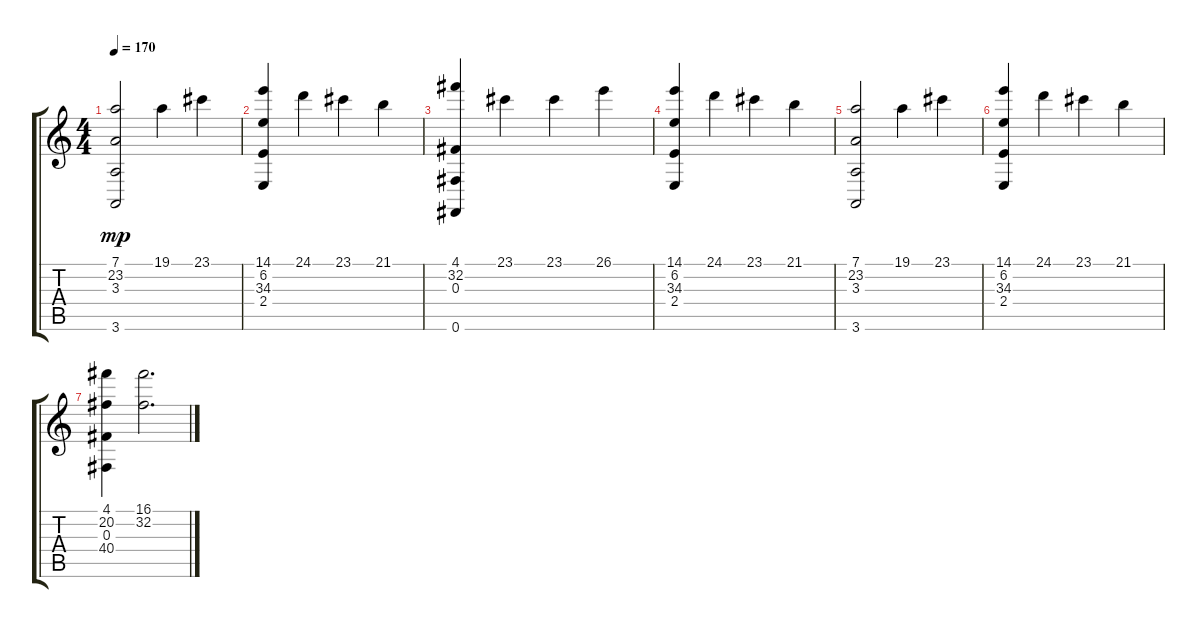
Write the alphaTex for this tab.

\track "" {instrument synthvoice}
\staff {score tabs}
\tuning (D4 Bb3 Gb3 D3 Bb2 Gb2) {hide}
\ts (4 4)
\tempo 170
\clef g2
\ks c
(7.1 23.2 3.3 3.6).2{dy mp} 19.1.4 23.1.4 |
(14.1 6.2 34.3 2.4).4 24.1.4 23.1.4 21.1.4 |
(4.1 32.2 0.3 0.6).4 23.1.4 23.1.4 26.1.4 |
(14.1 6.2 34.3 2.4).4 24.1.4 23.1.4 21.1.4 |
(7.1 23.2 3.3 3.6).2 19.1.4 23.1.4 |
(14.1 6.2 34.3 2.4).4 24.1.4 23.1.4 21.1.4 |
(4.1 20.2 0.3 40.4).4 (16.1 32.2).2{d}
